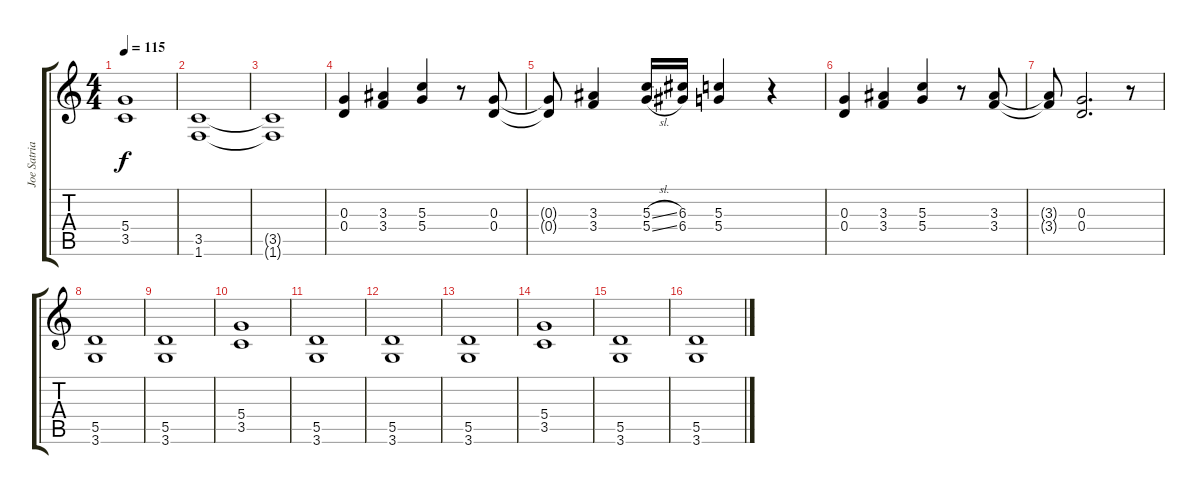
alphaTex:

\track ("Joe Satriani" "Joe Satria") {instrument overdrivenguitar}
\staff {score tabs}
\tuning (E4 B3 G3 D3 A2 E2) {hide}
\ts (4 4)
\tempo 115
\clef g2
\ks c
(5.4{t} 3.5{t}).1{dy f} |
(3.5 1.6).1 |
(3.5{t} 1.6{t}).1 |
(0.3 0.4).4 (3.3 3.4).4 (5.3 5.4).4 r.8 (0.3 0.4).8 |
(0.3{t} 0.4{t}).8 (3.3 3.4).4 (5.3{sl} 5.4{sl}).16 (6.3 6.4).16 (5.3 5.4).4 r.4 |
(0.3 0.4).4 (3.3 3.4).4 (5.3 5.4).4 r.8 (3.3 3.4).8 |
(3.3{t} 3.4{t}).8 (0.3 0.4).2{d} r.8 |
(5.5 3.6).1 |
(5.5 3.6).1 |
(5.4 3.5).1 |
(5.5 3.6).1 |
(5.5 3.6).1 |
(5.5 3.6).1 |
(5.4 3.5).1 |
(5.5 3.6).1 |
(5.5 3.6).1
